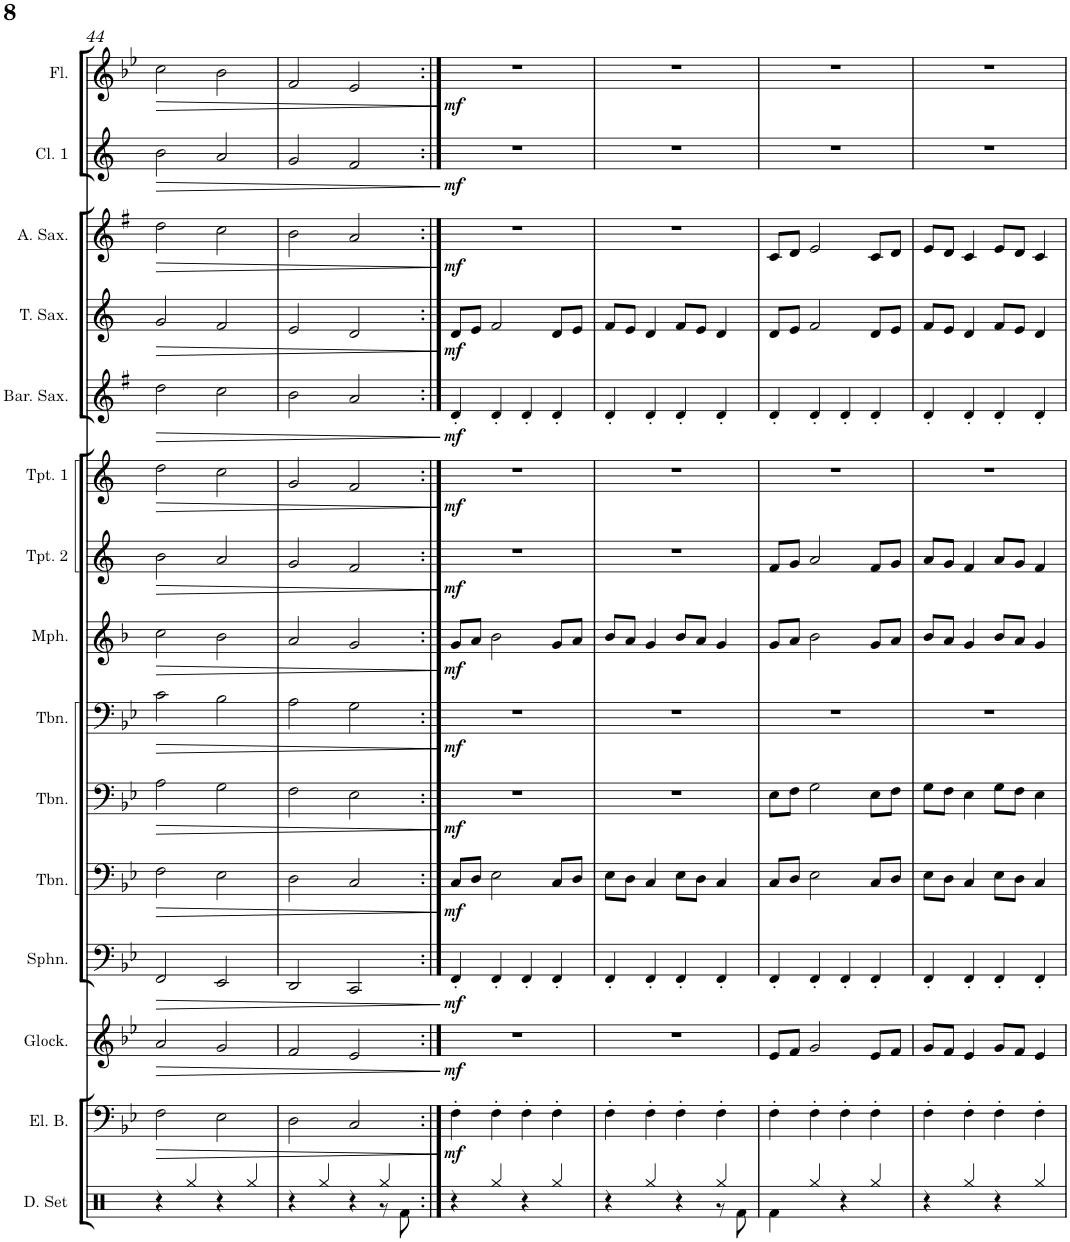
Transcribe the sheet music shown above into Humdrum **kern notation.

**kern	**kern	**dynam	**kern	**dynam	**kern	**dynam	**kern	**dynam	**kern	**dynam	**kern	**dynam	**kern	**dynam	**kern	**dynam	**kern	**dynam	**kern	**dynam	**kern	**dynam	**kern	**dynam	**kern	**dynam	**kern	**dynam
*part15	*part14	*part14	*part13	*part13	*part12	*part12	*part11	*part11	*part10	*part10	*part9	*part9	*part8	*part8	*part7	*part7	*part6	*part6	*part5	*part5	*part4	*part4	*part3	*part3	*part2	*part2	*part1	*part1
*staff15	*staff14	*staff14	*staff13	*staff13	*staff12	*staff12	*staff11	*staff11	*staff10	*staff10	*staff9	*staff9	*staff8	*staff8	*staff7	*staff7	*staff6	*staff6	*staff5	*staff5	*staff4	*staff4	*staff3	*staff3	*staff2	*staff2	*staff1	*staff1
*I"Drumset	*I"Electric Bass	*	*I"Glockenspiel	*	*I"Sousaphone	*	*I"Trombone	*	*I"Trombone	*	*I"Trombone	*	*I"Mellophone	*	*I"Trumpet 2	*	*I"Trumpet 1	*	*I"Baritone Sax	*	*I"Tenor Sax	*	*I"Alto Sax	*	*I"Clarinet 1	*	*I"Flute	*
*I'D. Set	*I'El. B.	*	*I'Glock.	*	*I'Sphn.	*	*I'Tbn.	*	*I'Tbn.	*	*I'Tbn.	*	*I'Mph.	*	*I'Tpt. 2	*	*I'Tpt. 1	*	*I'Bar. Sax.	*	*I'T. Sax.	*	*I'A. Sax.	*	*I'Cl. 1	*	*I'Fl.	*
!!LO:PB:g=z
*clefX	*clefF4	*	*clefG2	*	*clefF4	*	*clefF4	*	*clefF4	*	*clefF4	*	*clefG2	*	*clefG2	*	*clefG2	*	*clefG2	*	*clefG2	*	*clefG2	*	*clefG2	*	*clefG2	*
*	*Trd7c12	*	*Trd-14c-24	*	*	*	*	*	*	*	*	*	*Trd4c7	*	*Trd1c2	*	*Trd1c2	*	*Trd12c21	*	*Trd8c14	*	*Trd5c9	*	*Trd1c2	*	*	*
*k[]	*k[b-e-]	*	*k[b-e-]	*	*k[b-e-]	*	*k[b-e-]	*	*k[b-e-]	*	*k[b-e-]	*	*k[b-]	*	*k[]	*	*k[]	*	*k[f#]	*	*k[]	*	*k[f#]	*	*k[]	*	*k[b-e-]	*
*M4/4	*M4/4	*	*M4/4	*	*M4/4	*	*M4/4	*	*M4/4	*	*M4/4	*	*M4/4	*	*M4/4	*	*M4/4	*	*M4/4	*	*M4/4	*	*M4/4	*	*M4/4	*	*M4/4	*
=44	=44	=44	=44	=44	=44	=44	=44	=44	=44	=44	=44	=44	=44	=44	=44	=44	=44	=44	=44	=44	=44	=44	=44	=44	=44	=44	=44	=44
!	!	!LO:HP:b	!	!LO:HP:b	!	!LO:HP:b	!	!LO:HP:b	!	!LO:HP:b	!	!LO:HP:b	!	!LO:HP:b	!	!LO:HP:b	!	!LO:HP:b	!	!LO:HP:b	!	!LO:HP:b	!	!LO:HP:b	!	!LO:HP:b	!	!LO:HP:b
4r	2F\	>	2a/	>	2FF/	>	2F\	>	2A\	>	2c\	>	2cc\	>	2b\	>	2dd\	>	2dd\	>	2g/	>	2dd\	>	2b\	>	2cc\	>
4Rgg/	.	.	.	.	.	.	.	.	.	.	.	.	.	.	.	.	.	.	.	.	.	.	.	.	.	.	.	.
4r	2E-\	.	2g/	.	2EE-/	.	2E-\	.	2G\	.	2B-\	.	2b-\	.	2a/	.	2cc\	.	2cc\	.	2f/	.	2cc\	.	2a/	.	2b-\	.
4Rgg/	.	.	.	.	.	.	.	.	.	.	.	.	.	.	.	.	.	.	.	.	.	.	.	.	.	.	.	.
=45	=45	=45	=45	=45	=45	=45	=45	=45	=45	=45	=45	=45	=45	=45	=45	=45	=45	=45	=45	=45	=45	=45	=45	=45	=45	=45	=45	=45
*^	*	*	*	*	*	*	*	*	*	*	*	*	*	*	*	*	*	*	*	*	*	*	*	*	*	*	*	*
4r	2.ryy	2D\	.	2f/	.	2DD/	.	2D\	.	2F\	.	2A\	.	2a/	.	2g/	.	2g/	.	2b\	.	2e/	.	2b\	.	2g/	.	2f/	.
4Rgg/	.	.	.	.	.	.	.	.	.	.	.	.	.	.	.	.	.	.	.	.	.	.	.	.	.	.	.	.	.
4r	.	2C/	.	2e-/	.	2CC/	.	2C/	.	2E-\	.	2G\	.	2g/	.	2f/	.	2f/	.	2a/	.	2d/	.	2a/	.	2f/	.	2e-/	.
4Rgg/	8r	.	.	.	.	.	.	.	.	.	.	.	.	.	.	.	.	.	.	.	.	.	.	.	.	.	.	.	.
.	8Rf\	.	.	.	.	.	.	.	.	.	.	.	.	.	.	.	.	.	.	.	.	.	.	.	.	.	.	.	.
*v	*v	*	*	*	*	*	*	*	*	*	*	*	*	*	*	*	*	*	*	*	*	*	*	*	*	*	*	*	*
.	.	]	.	]	.	]	.	]	.	]	.	]	.	]	.	]	.	]	.	]	.	]	.	]	.	]	.	]
=46:|!	=46:|!	=46:|!	=46:|!	=46:|!	=46:|!	=46:|!	=46:|!	=46:|!	=46:|!	=46:|!	=46:|!	=46:|!	=46:|!	=46:|!	=46:|!	=46:|!	=46:|!	=46:|!	=46:|!	=46:|!	=46:|!	=46:|!	=46:|!	=46:|!	=46:|!	=46:|!	=46:|!	=46:|!
!	!	!LO:DY:b	!	!LO:DY:b	!	!LO:DY:b	!	!LO:DY:b	!	!LO:DY:b	!	!LO:DY:b	!	!LO:DY:b	!	!LO:DY:b	!	!LO:DY:b	!	!LO:DY:b	!	!LO:DY:b	!	!LO:DY:b	!	!LO:DY:b	!	!LO:DY:b
4r	4F'\	mf	1r	mf	4FF'/	mf	8C/L	mf	1r	mf	1r	mf	8g/L	mf	1r	mf	1r	mf	4d'/	mf	8d/L	mf	1r	mf	1r	mf	1r	mf
.	.	.	.	.	.	.	8D/J	.	.	.	.	.	8a/J	.	.	.	.	.	.	.	8e/J	.	.	.	.	.	.	.
4Rgg/	4F'\	.	.	.	4FF'/	.	2E-\	.	.	.	.	.	2b-\	.	.	.	.	.	4d'/	.	2f/	.	.	.	.	.	.	.
4r	4F'\	.	.	.	4FF'/	.	.	.	.	.	.	.	.	.	.	.	.	.	4d'/	.	.	.	.	.	.	.	.	.
4Rgg/	4F'\	.	.	.	4FF'/	.	8C/L	.	.	.	.	.	8g/L	.	.	.	.	.	4d'/	.	8d/L	.	.	.	.	.	.	.
.	.	.	.	.	.	.	8D/J	.	.	.	.	.	8a/J	.	.	.	.	.	.	.	8e/J	.	.	.	.	.	.	.
=47	=47	=47	=47	=47	=47	=47	=47	=47	=47	=47	=47	=47	=47	=47	=47	=47	=47	=47	=47	=47	=47	=47	=47	=47	=47	=47	=47	=47
*^	*	*	*	*	*	*	*	*	*	*	*	*	*	*	*	*	*	*	*	*	*	*	*	*	*	*	*	*
4r	2.ryy	4F'\	.	1r	.	4FF'/	.	8E-\L	.	1r	.	1r	.	8b-/L	.	1r	.	1r	.	4d'/	.	8f/L	.	1r	.	1r	.	1r	.
.	.	.	.	.	.	.	.	8D\J	.	.	.	.	.	8a/J	.	.	.	.	.	.	.	8e/J	.	.	.	.	.	.	.
4Rgg/	.	4F'\	.	.	.	4FF'/	.	4C/	.	.	.	.	.	4g/	.	.	.	.	.	4d'/	.	4d/	.	.	.	.	.	.	.
4r	.	4F'\	.	.	.	4FF'/	.	8E-\L	.	.	.	.	.	8b-/L	.	.	.	.	.	4d'/	.	8f/L	.	.	.	.	.	.	.
.	.	.	.	.	.	.	.	8D\J	.	.	.	.	.	8a/J	.	.	.	.	.	.	.	8e/J	.	.	.	.	.	.	.
4Rgg/	8r	4F'\	.	.	.	4FF'/	.	4C/	.	.	.	.	.	4g/	.	.	.	.	.	4d'/	.	4d/	.	.	.	.	.	.	.
.	8Rf\	.	.	.	.	.	.	.	.	.	.	.	.	.	.	.	.	.	.	.	.	.	.	.	.	.	.	.	.
*v	*v	*	*	*	*	*	*	*	*	*	*	*	*	*	*	*	*	*	*	*	*	*	*	*	*	*	*	*	*
=48	=48	=48	=48	=48	=48	=48	=48	=48	=48	=48	=48	=48	=48	=48	=48	=48	=48	=48	=48	=48	=48	=48	=48	=48	=48	=48	=48	=48
4Rf\	4F'\	.	8e-/L	.	4FF'/	.	8C/L	.	8E-\L	.	1r	.	8g/L	.	8f/L	.	1r	.	4d'/	.	8d/L	.	8c/L	.	1r	.	1r	.
.	.	.	8f/J	.	.	.	8D/J	.	8F\J	.	.	.	8a/J	.	8g/J	.	.	.	.	.	8e/J	.	8d/J	.	.	.	.	.
4Rgg/	4F'\	.	2g/	.	4FF'/	.	2E-\	.	2G\	.	.	.	2b-\	.	2a/	.	.	.	4d'/	.	2f/	.	2e/	.	.	.	.	.
4r	4F'\	.	.	.	4FF'/	.	.	.	.	.	.	.	.	.	.	.	.	.	4d'/	.	.	.	.	.	.	.	.	.
4Rgg/	4F'\	.	8e-/L	.	4FF'/	.	8C/L	.	8E-\L	.	.	.	8g/L	.	8f/L	.	.	.	4d'/	.	8d/L	.	8c/L	.	.	.	.	.
.	.	.	8f/J	.	.	.	8D/J	.	8F\J	.	.	.	8a/J	.	8g/J	.	.	.	.	.	8e/J	.	8d/J	.	.	.	.	.
=49	=49	=49	=49	=49	=49	=49	=49	=49	=49	=49	=49	=49	=49	=49	=49	=49	=49	=49	=49	=49	=49	=49	=49	=49	=49	=49	=49	=49
4r	4F'\	.	8g/L	.	4FF'/	.	8E-\L	.	8G\L	.	1r	.	8b-/L	.	8a/L	.	1r	.	4d'/	.	8f/L	.	8e/L	.	1r	.	1r	.
.	.	.	8f/J	.	.	.	8D\J	.	8F\J	.	.	.	8a/J	.	8g/J	.	.	.	.	.	8e/J	.	8d/J	.	.	.	.	.
4Rgg/	4F'\	.	4e-/	.	4FF'/	.	4C/	.	4E-\	.	.	.	4g/	.	4f/	.	.	.	4d'/	.	4d/	.	4c/	.	.	.	.	.
4r	4F'\	.	8g/L	.	4FF'/	.	8E-\L	.	8G\L	.	.	.	8b-/L	.	8a/L	.	.	.	4d'/	.	8f/L	.	8e/L	.	.	.	.	.
.	.	.	8f/J	.	.	.	8D\J	.	8F\J	.	.	.	8a/J	.	8g/J	.	.	.	.	.	8e/J	.	8d/J	.	.	.	.	.
4Rgg/	4F'\	.	4e-/	.	4FF'/	.	4C/	.	4E-\	.	.	.	4g/	.	4f/	.	.	.	4d'/	.	4d/	.	4c/	.	.	.	.	.
=	=	=	=	=	=	=	=	=	=	=	=	=	=	=	=	=	=	=	=	=	=	=	=	=	=	=	=	=
*-	*-	*-	*-	*-	*-	*-	*-	*-	*-	*-	*-	*-	*-	*-	*-	*-	*-	*-	*-	*-	*-	*-	*-	*-	*-	*-	*-	*-
